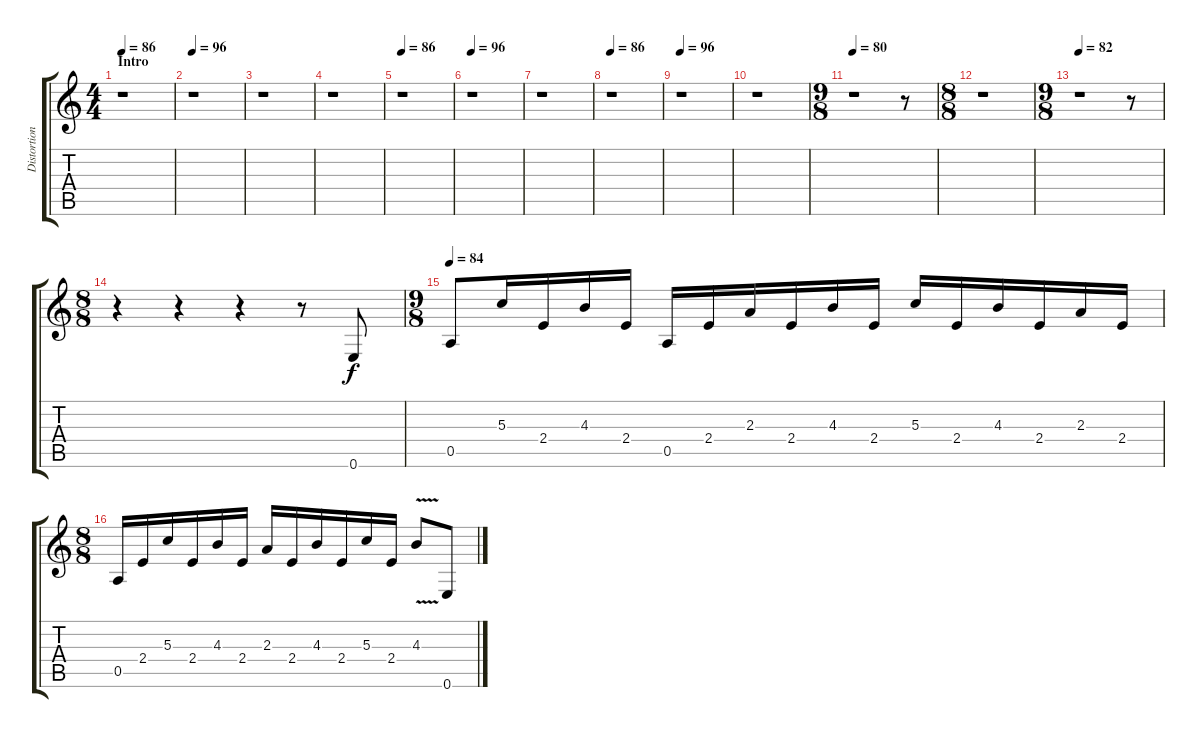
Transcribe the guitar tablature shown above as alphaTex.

\track ("Distortion" "Distortion") {instrument distortionguitar}
\staff {score tabs}
\tuning (E4 B3 G3 D3 A2 E2) {hide}
\ts (4 4)
\section ("" "Intro")
\tempo 86
\clef g2
\ks c
r.1{dy f instrument distortionguitar} |
\tempo 96
r.1 |
r.1 |
r.1 |
\tempo 86
r.1 |
\tempo 96
r.1 |
r.1 |
\tempo 86
r.1 |
\tempo 96
r.1 |
r.1 |
\ts (9 8)
\tempo 80
r.1 r.8 |
\ts (8 8)
r.1 |
\ts (9 8)
\tempo 82
r.1 r.8 |
\ts (8 8)
r.4 r.4 r.4 r.8 0.6.8 |
\ts (9 8)
\tempo 84
0.5.8 5.3.16 2.4.16 4.3.16 2.4.16 0.5.16 2.4.16 2.3.16 2.4.16 4.3.16 2.4.16 5.3.16 2.4.16 4.3.16 2.4.16 2.3.16 2.4.16 |
\ts (8 8)
0.5.16 2.4.16 5.3.16 2.4.16 4.3.16 2.4.16 2.3.16 2.4.16 4.3.16 2.4.16 5.3.16 2.4.16 4.3{v}.8 0.6.8
